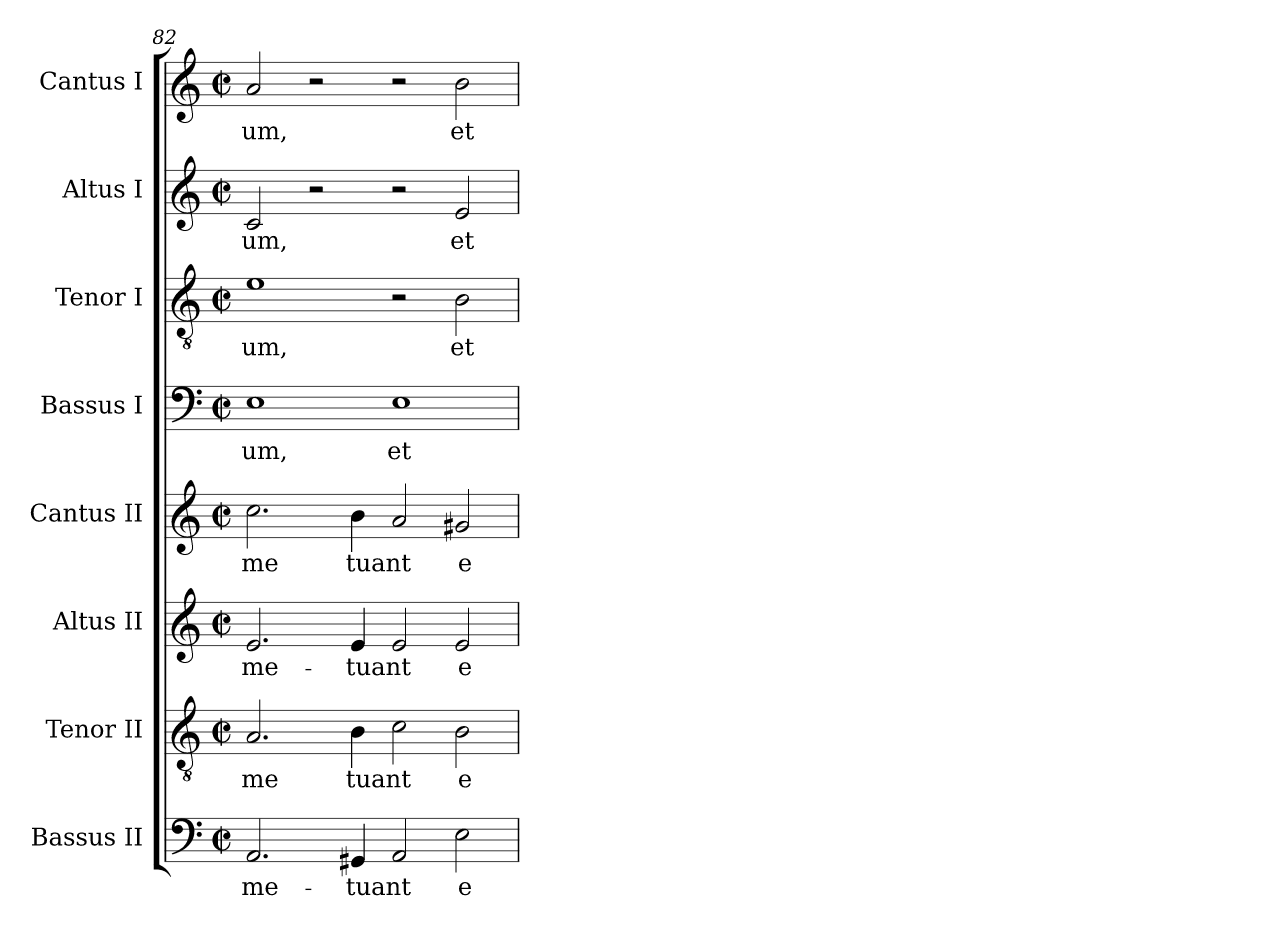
**kern	**text	**kern	**text	**kern	**text	**kern	**text	**kern	**text	**kern	**text	**kern	**text	**kern	**text
*part8	*part8	*part7	*part7	*part6	*part6	*part5	*part5	*part4	*part4	*part3	*part3	*part2	*part2	*part1	*part1
*staff8	*staff8	*staff7	*staff7	*staff6	*staff6	*staff5	*staff5	*staff4	*staff4	*staff3	*staff3	*staff2	*staff2	*staff1	*staff1
*I"Bassus II	*	*I"Tenor II	*	*I"Altus II	*	*I"Cantus II	*	*I"Bassus I	*	*I"Tenor I	*	*I"Altus I	*	*I"Cantus I	*
*clefF4	*	*clefGv2	*	*clefG2	*	*clefG2	*	*clefF4	*	*clefGv2	*	*clefG2	*	*clefG2	*
*M2/2	*	*M2/2	*	*M2/2	*	*M2/2	*	*M2/2	*	*M2/2	*	*M2/2	*	*M2/2	*
*met(c|)	*	*met(c|)	*	*met(c|)	*	*met(c|)	*	*met(c|)	*	*met(c|)	*	*met(c|)	*	*met(c|)	*
=82	=82	=82	=82	=82	=82	=82	=82	=82	=82	=82	=82	=82	=82	=82	=82
!	!LO:LY:b:cj	!	!LO:LY:b:cj	!	!LO:LY:b:cj	!	!LO:LY:b:cj	!	!LO:LY:b:cj	!	!LO:LY:b:cj	!	!LO:LY:b:cj	!	!LO:LY:b:cj
2.AA/	me-	2.A/	me	2.e/	me-	2.cc\	me	1E	um,	1e	um,	2c/	-um,	2a/	-um,
.	.	.	.	.	.	.	.	.	.	.	.	2r	.	2r	.
!	!LO:LY:b	!	!LO:LY:b	!	!LO:LY:b	!	!LO:LY:b	!	!	!	!	!	!	!	!
4GG#X/	-tuant	4B\	tuant	4e/	-tuant	4b\	tuant	.	.	.	.	.	.	.	.
!	!	!	!	!	!	!	!	!	!LO:LY:b:cj	!	!	!	!	!	!
2AA/	.	2c\	.	2e/	.	2a/	.	1E	et	2r	.	2r	.	2r	.
!	!LO:LY:b:cj	!	!LO:LY:b:cj	!	!LO:LY:b:cj	!	!LO:LY:b:cj	!	!	!	!LO:LY:b:cj	!	!LO:LY:b:cj	!	!LO:LY:b:cj
2E\	e-	2B\	e	2e/	e-	2g#X/	e	.	.	2B\	et	2e/	et	2b\	et
=	=	=	=	=	=	=	=	=	=	=	=	=	=	=	=
*-	*-	*-	*-	*-	*-	*-	*-	*-	*-	*-	*-	*-	*-	*-	*-
